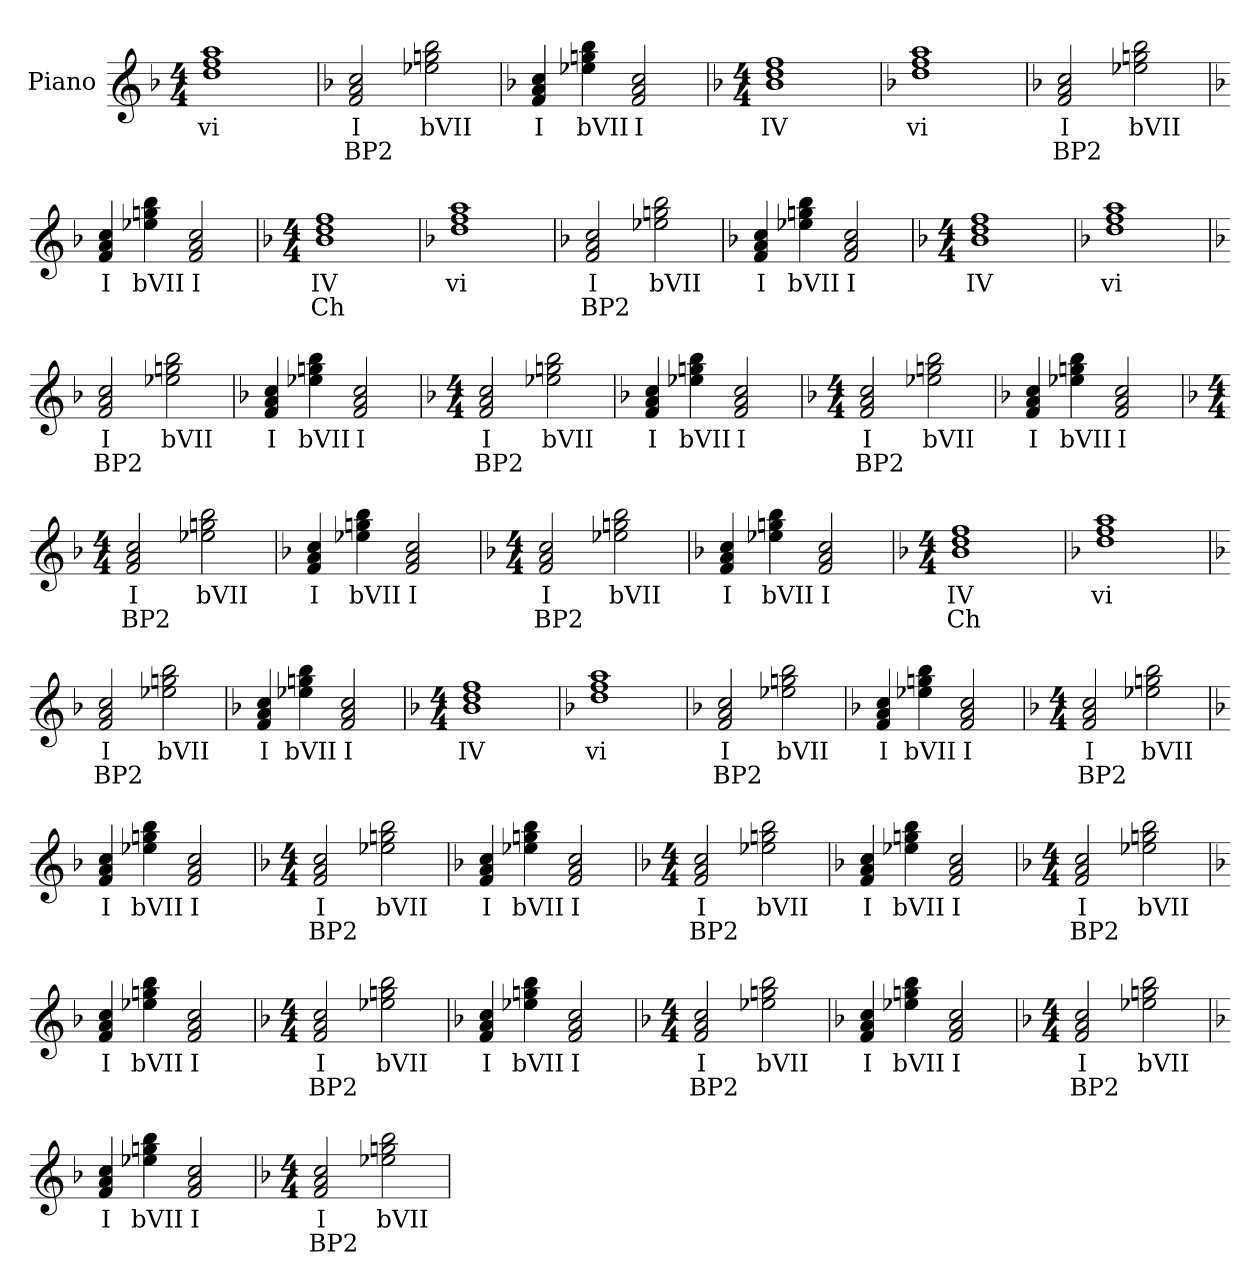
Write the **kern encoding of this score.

**kern	**text	**text
*part1	*part1	*part1
*staff1	*staff1	*staff1
*I"Piano	*	*
*I'Pno	*	*
*k[b-]	*	*
*F:	*	*
*M4/4	*	*
=	=	=
1dd 1ff 1aa	vi	.
=	=	=
*k[b-]	*	*
*F:	*	*
2f 2a 2cc	I	BP2
2ee-X 2ggn 2bb-	bVII	.
=	=	=
*k[b-]	*	*
*F:	*	*
4f 4a 4cc	I	.
4ee-X 4ggn 4bb-	bVII	.
2f 2a 2cc	I	.
=	=	=
*k[b-]	*	*
*F:	*	*
*M4/4	*	*
1b- 1dd 1ff	IV	.
=	=	=
*k[b-]	*	*
*F:	*	*
1dd 1ff 1aa	vi	.
=	=	=
*k[b-]	*	*
*F:	*	*
2f 2a 2cc	I	BP2
2ee-X 2ggn 2bb-	bVII	.
=	=	=
*k[b-]	*	*
*F:	*	*
4f 4a 4cc	I	.
4ee-X 4ggn 4bb-	bVII	.
2f 2a 2cc	I	.
=	=	=
*k[b-]	*	*
*F:	*	*
*M4/4	*	*
1b- 1dd 1ff	IV	Ch
=	=	=
*k[b-]	*	*
*F:	*	*
1dd 1ff 1aa	vi	.
=	=	=
*k[b-]	*	*
*F:	*	*
2f 2a 2cc	I	BP2
2ee-X 2ggn 2bb-	bVII	.
=	=	=
*k[b-]	*	*
*F:	*	*
4f 4a 4cc	I	.
4ee-X 4ggn 4bb-	bVII	.
2f 2a 2cc	I	.
=	=	=
*k[b-]	*	*
*F:	*	*
*M4/4	*	*
1b- 1dd 1ff	IV	.
=	=	=
*k[b-]	*	*
*F:	*	*
1dd 1ff 1aa	vi	.
=	=	=
*k[b-]	*	*
*F:	*	*
2f 2a 2cc	I	BP2
2ee-X 2ggn 2bb-	bVII	.
=	=	=
*k[b-]	*	*
*F:	*	*
4f 4a 4cc	I	.
4ee-X 4ggn 4bb-	bVII	.
2f 2a 2cc	I	.
=	=	=
*k[b-]	*	*
*F:	*	*
*M4/4	*	*
2f 2a 2cc	I	BP2
2ee-X 2ggn 2bb-	bVII	.
=	=	=
*k[b-]	*	*
*F:	*	*
4f 4a 4cc	I	.
4ee-X 4ggn 4bb-	bVII	.
2f 2a 2cc	I	.
=	=	=
*k[b-]	*	*
*F:	*	*
*M4/4	*	*
2f 2a 2cc	I	BP2
2ee-X 2ggn 2bb-	bVII	.
=	=	=
*k[b-]	*	*
*F:	*	*
4f 4a 4cc	I	.
4ee-X 4ggn 4bb-	bVII	.
2f 2a 2cc	I	.
=	=	=
*k[b-]	*	*
*F:	*	*
*M4/4	*	*
2f 2a 2cc	I	BP2
2ee-X 2ggn 2bb-	bVII	.
=	=	=
*k[b-]	*	*
*F:	*	*
4f 4a 4cc	I	.
4ee-X 4ggn 4bb-	bVII	.
2f 2a 2cc	I	.
=	=	=
*k[b-]	*	*
*F:	*	*
*M4/4	*	*
2f 2a 2cc	I	BP2
2ee-X 2ggn 2bb-	bVII	.
=	=	=
*k[b-]	*	*
*F:	*	*
4f 4a 4cc	I	.
4ee-X 4ggn 4bb-	bVII	.
2f 2a 2cc	I	.
=	=	=
*k[b-]	*	*
*F:	*	*
*M4/4	*	*
1b- 1dd 1ff	IV	Ch
=	=	=
*k[b-]	*	*
*F:	*	*
1dd 1ff 1aa	vi	.
=	=	=
*k[b-]	*	*
*F:	*	*
2f 2a 2cc	I	BP2
2ee-X 2ggn 2bb-	bVII	.
=	=	=
*k[b-]	*	*
*F:	*	*
4f 4a 4cc	I	.
4ee-X 4ggn 4bb-	bVII	.
2f 2a 2cc	I	.
=	=	=
*k[b-]	*	*
*F:	*	*
*M4/4	*	*
1b- 1dd 1ff	IV	.
=	=	=
*k[b-]	*	*
*F:	*	*
1dd 1ff 1aa	vi	.
=	=	=
*k[b-]	*	*
*F:	*	*
2f 2a 2cc	I	BP2
2ee-X 2ggn 2bb-	bVII	.
=	=	=
*k[b-]	*	*
*F:	*	*
4f 4a 4cc	I	.
4ee-X 4ggn 4bb-	bVII	.
2f 2a 2cc	I	.
=	=	=
*k[b-]	*	*
*F:	*	*
*M4/4	*	*
2f 2a 2cc	I	BP2
2ee-X 2ggn 2bb-	bVII	.
=	=	=
*k[b-]	*	*
*F:	*	*
4f 4a 4cc	I	.
4ee-X 4ggn 4bb-	bVII	.
2f 2a 2cc	I	.
=	=	=
*k[b-]	*	*
*F:	*	*
*M4/4	*	*
2f 2a 2cc	I	BP2
2ee-X 2ggn 2bb-	bVII	.
=	=	=
*k[b-]	*	*
*F:	*	*
4f 4a 4cc	I	.
4ee-X 4ggn 4bb-	bVII	.
2f 2a 2cc	I	.
=	=	=
*k[b-]	*	*
*F:	*	*
*M4/4	*	*
2f 2a 2cc	I	BP2
2ee-X 2ggn 2bb-	bVII	.
=	=	=
*k[b-]	*	*
*F:	*	*
4f 4a 4cc	I	.
4ee-X 4ggn 4bb-	bVII	.
2f 2a 2cc	I	.
=	=	=
*k[b-]	*	*
*F:	*	*
*M4/4	*	*
2f 2a 2cc	I	BP2
2ee-X 2ggn 2bb-	bVII	.
=	=	=
*k[b-]	*	*
*F:	*	*
4f 4a 4cc	I	.
4ee-X 4ggn 4bb-	bVII	.
2f 2a 2cc	I	.
=	=	=
*k[b-]	*	*
*F:	*	*
*M4/4	*	*
2f 2a 2cc	I	BP2
2ee-X 2ggn 2bb-	bVII	.
=	=	=
*k[b-]	*	*
*F:	*	*
4f 4a 4cc	I	.
4ee-X 4ggn 4bb-	bVII	.
2f 2a 2cc	I	.
=	=	=
*k[b-]	*	*
*F:	*	*
*M4/4	*	*
2f 2a 2cc	I	BP2
2ee-X 2ggn 2bb-	bVII	.
=	=	=
*k[b-]	*	*
*F:	*	*
4f 4a 4cc	I	.
4ee-X 4ggn 4bb-	bVII	.
2f 2a 2cc	I	.
=	=	=
*k[b-]	*	*
*F:	*	*
*M4/4	*	*
2f 2a 2cc	I	BP2
2ee-X 2ggn 2bb-	bVII	.
=	=	=
*k[b-]	*	*
*F:	*	*
4f 4a 4cc	I	.
4ee-X 4ggn 4bb-	bVII	.
2f 2a 2cc	I	.
=	=	=
*k[b-]	*	*
*F:	*	*
*M4/4	*	*
2f 2a 2cc	I	BP2
2ee-X 2ggn 2bb-	bVII	.
=	=	=
*-	*-	*-
